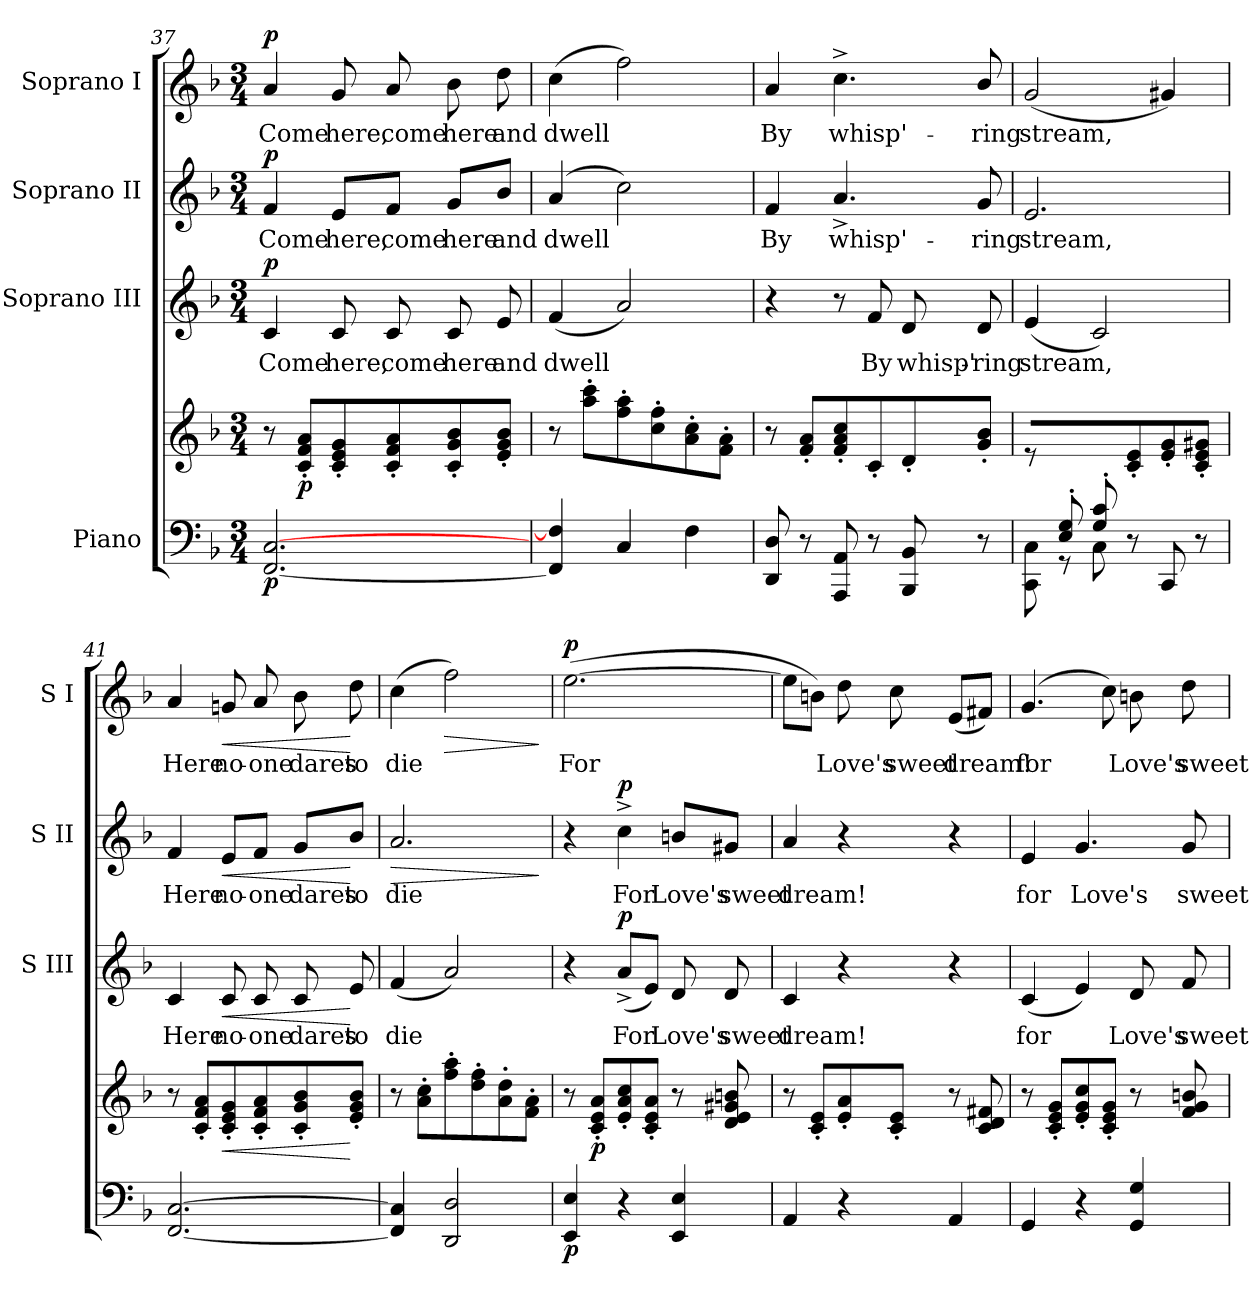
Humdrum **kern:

**kern	**kern	**dynam	**kern	**text	**dynam	**kern	**text	**dynam	**kern	**text	**dynam
*part4	*part4	*part4	*part3	*part3	*part3	*part2	*part2	*part2	*part1	*part1	*part1
*staff5	*staff4	*staff4/5	*staff3	*staff3	*staff3	*staff2	*staff2	*staff2	*staff1	*staff1	*staff1
*I"Piano	*	*	*I"Soprano III	*	*	*I"Soprano II	*	*	*I"Soprano I	*	*
*	*	*	*I'S III	*	*	*I'S II	*	*	*I'S I	*	*
!!LO:LB:g=z
*clefF4	*clefG2	*	*clefG2	*	*	*clefG2	*	*	*clefG2	*	*
*k[b-]	*k[b-]	*	*k[b-]	*	*	*k[b-]	*	*	*k[b-]	*	*
*F:	*F:	*	*F:	*	*	*F:	*	*	*F:	*	*
*M3/4	*M3/4	*	*M3/4	*	*	*M3/4	*	*	*M3/4	*	*
=37	=37	=37	=37	=37	=37	=37	=37	=37	=37	=37	=37
!	!	!LO:DY:b=2	!	!LO:LY:b	!LO:DY:b	!	!LO:LY:b	!LO:DY:b	!	!LO:LY:b	!LO:DY:b
[2.FF [2.C	8r	p	4c	Come	p	4f	Come	p	4a	Come	p
!	!	!LO:DY:b	!	!	!	!	!	!	!	!	!
.	8c' 8f' 8a'L	p	.	.	.	.	.	.	.	.	.
!	!	!	!	!LO:LY:b	!	!	!LO:LY:b	!	!	!LO:LY:b	!
.	8c' 8e' 8g'	.	8c	here,	.	8e/L	here,	.	8g	here,	.
!	!	!	!	!LO:LY:b	!	!	!LO:LY:b	!	!	!LO:LY:b	!
.	8c' 8f' 8a'	.	8c	come	.	8f/J	come	.	8a	come	.
!	!	!	!	!LO:LY:b	!	!	!LO:LY:b	!	!	!LO:LY:b	!
.	8c' 8g' 8b-'	.	8c	here	.	8g/L	here	.	8b-	here	.
!	!	!	!	!LO:LY:b	!	!	!LO:LY:b	!	!	!LO:LY:b	!
.	8e' 8g' 8b-'J	.	8e	and	.	8b-/J	and	.	8dd	and	.
=38	=38	=38	=38	=38	=38	=38	=38	=38	=38	=38	=38
!	!	!	!	!LO:LY:b	!	!	!LO:LY:b	!	!	!LO:LY:b	!
4FF] 4F]	8r	.	(<4f	dwell	.	(<4a	dwell	.	(>4cc	dwell	.
.	8aa' 8ccc'L	.	.	.	.	.	.	.	.	.	.
4C	8ff' 8aa'	.	2a)	.	.	2cc)	.	.	2ff)	.	.
.	8cc' 8ff'	.	.	.	.	.	.	.	.	.	.
4F	8a' 8cc'	.	.	.	.	.	.	.	.	.	.
.	8f' 8a'J	.	.	.	.	.	.	.	.	.	.
=39	=39	=39	=39	=39	=39	=39	=39	=39	=39	=39	=39
!	!	!	!	!	!	!	!LO:LY:b	!	!	!LO:LY:b	!
8DD 8D	8r	.	4r	.	.	4f	By	.	4a	By	.
8r	8f' 8a'L	.	.	.	.	.	.	.	.	.	.
!	!	!	!	!	!	!	!LO:LY:b	!	!	!LO:LY:b	!
8AAA 8AA	8f' 8a' 8cc'	.	8r	.	.	4.a^	whisp'-	.	4.cc^	whisp'-	.
!	!	!	!	!LO:LY:b	!	!	!	!	!	!	!
8r	8c'	.	8f	By	.	.	.	.	.	.	.
!	!	!	!	!LO:LY:b	!	!	!	!	!	!	!
8BBB- 8BB-	8d'	.	8d	whisp'-	.	.	.	.	.	.	.
!	!	!	!	!LO:LY:b	!	!	!LO:LY:b	!	!	!LO:LY:b	!
8r	8g' 8b-'J	.	8d	-ring	.	8g/	-ring	.	8b-/	-ring	.
=40	=40	=40	=40	=40	=40	=40	=40	=40	=40	=40	=40
*^	*	*	*	*	*	*	*	*	*	*	*
!	!	!	!	!	!LO:LY:b	!	!	!LO:LY:b	!	!	!LO:LY:b	!
8ryy	8CC\ 8C\	8r	.	(<4e	stream,	.	2.e	stream,	.	(<2g	stream,	.
8E' 8G'L	8r	4ryy	.	.	.	.	.	.	.	.	.	.
8G' 8c'	8C\	.	.	2c)	.	.	.	.	.	.	.	.
4.ryy	8r	8c' 8e'	.	.	.	.	.	.	.	.	.	.
.	8CC	8e' 8g'	.	.	.	.	.	.	.	4g#X)	.	.
.	8r	8c' 8e' 8g#X'J	.	.	.	.	.	.	.	.	.	.
=41	=41	=41	=41	=41	=41	=41	=41	=41	=41	=41	=41	=41
!	!	!	!	!	!LO:LY:b	!	!	!LO:LY:b	!	!	!LO:LY:b	!
*v	*v	*	*	*	*	*	*	*	*	*	*	*
[2.FF [2.C	8r	.	4c	Here	.	4f	Here	.	4a	Here	.
.	8c' 8f' 8a'L	.	.	.	.	.	.	.	.	.	.
!	!	!LO:HP:b	!	!LO:LY:b	!LO:HP:b	!	!LO:LY:b	!LO:HP:b	!	!LO:LY:b	!LO:HP:b
.	8c' 8e' 8g'	<	8c	no-	<	8e/L	no-	<	8gn	no-	<
!	!	!	!	!LO:LY:b	!	!	!LO:LY:b	!	!	!LO:LY:b	!
.	8c' 8f' 8a'	.	8c	-one	.	8f/J	-one	.	8a	-one	.
!	!	!	!	!LO:LY:b	!	!	!LO:LY:b	!	!	!LO:LY:b	!
.	8c' 8g' 8b-'	.	8c	dares	.	8g/L	dares	.	8b-	dares	.
!	!	!	!	!LO:LY:b	!	!	!LO:LY:b	!	!	!LO:LY:b	!
.	8e' 8g' 8b-'J	[	8e	to	[	8b-/J	to	[	8dd	to	[
!!LO:LB:g=z
=42	=42	=42	=42	=42	=42	=42	=42	=42	=42	=42	=42
!	!	!	!	!LO:LY:b	!	!	!LO:LY:b	!LO:HP:b	!	!LO:LY:b	!
4FF] 4C]	8r	.	(<4f	die	.	2.a	die	>	(>4cc	die	.
.	8a' 8cc'L	.	.	.	.	.	.	.	.	.	.
!	!	!	!	!	!	!	!	!	!	!	!LO:HP:b
2DD 2D	8ff' 8aa'	.	2a)	.	.	.	.	.	2ff)	.	>
.	8dd' 8ff'	.	.	.	.	.	.	.	.	.	.
.	8a' 8dd'	.	.	.	.	.	.	.	.	.	.
.	8f' 8a'J	.	.	.	.	.	.	.	.	.	.
.	.	.	.	.	.	.	.	]	.	.	]
=43	=43	=43	=43	=43	=43	=43	=43	=43	=43	=43	=43
!	!	!LO:DY:b=2	!	!	!	!	!	!	!	!LO:LY:b	!LO:DY:b
4EE 4E	8r	p	4r	.	.	4r	.	.	(>[2.ee	For	p
!	!	!LO:DY:b	!	!	!	!	!	!	!	!	!
.	8c' 8e' 8a'L	p	.	.	.	.	.	.	.	.	.
!	!	!	!	!LO:LY:b	!LO:DY:b	!	!LO:LY:b	!LO:DY:b	!	!	!
4r	8e' 8a' 8cc'	.	(<8a^L	For	p	4cc^	For	p	.	.	.
.	8c' 8e' 8a'J	.	8eJ)	.	.	.	.	.	.	.	.
!	!	!	!	!LO:LY:b	!	!	!LO:LY:b	!	!	!	!
4EE 4E	8r	.	8d	Love's	.	8bn/L	Love's	.	.	.	.
!	!	!	!	!LO:LY:b	!	!	!LO:LY:b	!	!	!	!
.	8d 8e 8g#X 8bn	.	8d	sweet	.	8g#X/J	sweet	.	.	.	.
=44	=44	=44	=44	=44	=44	=44	=44	=44	=44	=44	=44
!	!	!	!	!LO:LY:b	!	!	!LO:LY:b	!	!	!	!
4AA	8r	.	4c	dream!	.	4a	dream!	.	8eeL]	.	.
.	8c' 8e'L	.	.	.	.	.	.	.	8bnJ)	.	.
!	!	!	!	!	!	!	!	!	!	!LO:LY:b	!
4r	8e' 8a'	.	4r	.	.	4r	.	.	8dd	Love's	.
!	!	!	!	!	!	!	!	!	!	!LO:LY:b	!
.	8c' 8e'J	.	.	.	.	.	.	.	8cc	sweet	.
!	!	!	!	!	!	!	!	!	!	!LO:LY:b	!
4AA	8r	.	4r	.	.	4r	.	.	(<8eL	dream!	.
.	8c 8d 8f#X	.	.	.	.	.	.	.	8f#XJ)	.	.
=45	=45	=45	=45	=45	=45	=45	=45	=45	=45	=45	=45
!	!	!	!	!LO:LY:b	!	!	!LO:LY:b	!	!	!LO:LY:b	!
4GG	8r	.	(<4c	for	.	4e	for	.	(<4.g	for	.
.	8c' 8e' 8g'L	.	.	.	.	.	.	.	.	.	.
!	!	!	!	!	!	!	!LO:LY:b	!	!	!	!
4r	8e' 8g' 8cc'	.	4e)	.	.	4.g	Love's	.	.	.	.
.	8c' 8e' 8g'J	.	.	.	.	.	.	.	8cc)	.	.
!	!	!	!	!LO:LY:b	!	!	!	!	!	!LO:LY:b	!
4GG 4G	8r	.	8d	Love's	.	.	.	.	8bn	Love's	.
!	!	!	!	!LO:LY:b	!	!	!LO:LY:b	!	!	!LO:LY:b	!
.	8f 8g 8bn	.	8f	sweet	.	8g	sweet	.	8dd	sweet	.
=	=	=	=	=	=	=	=	=	=	=	=
*-	*-	*-	*-	*-	*-	*-	*-	*-	*-	*-	*-
